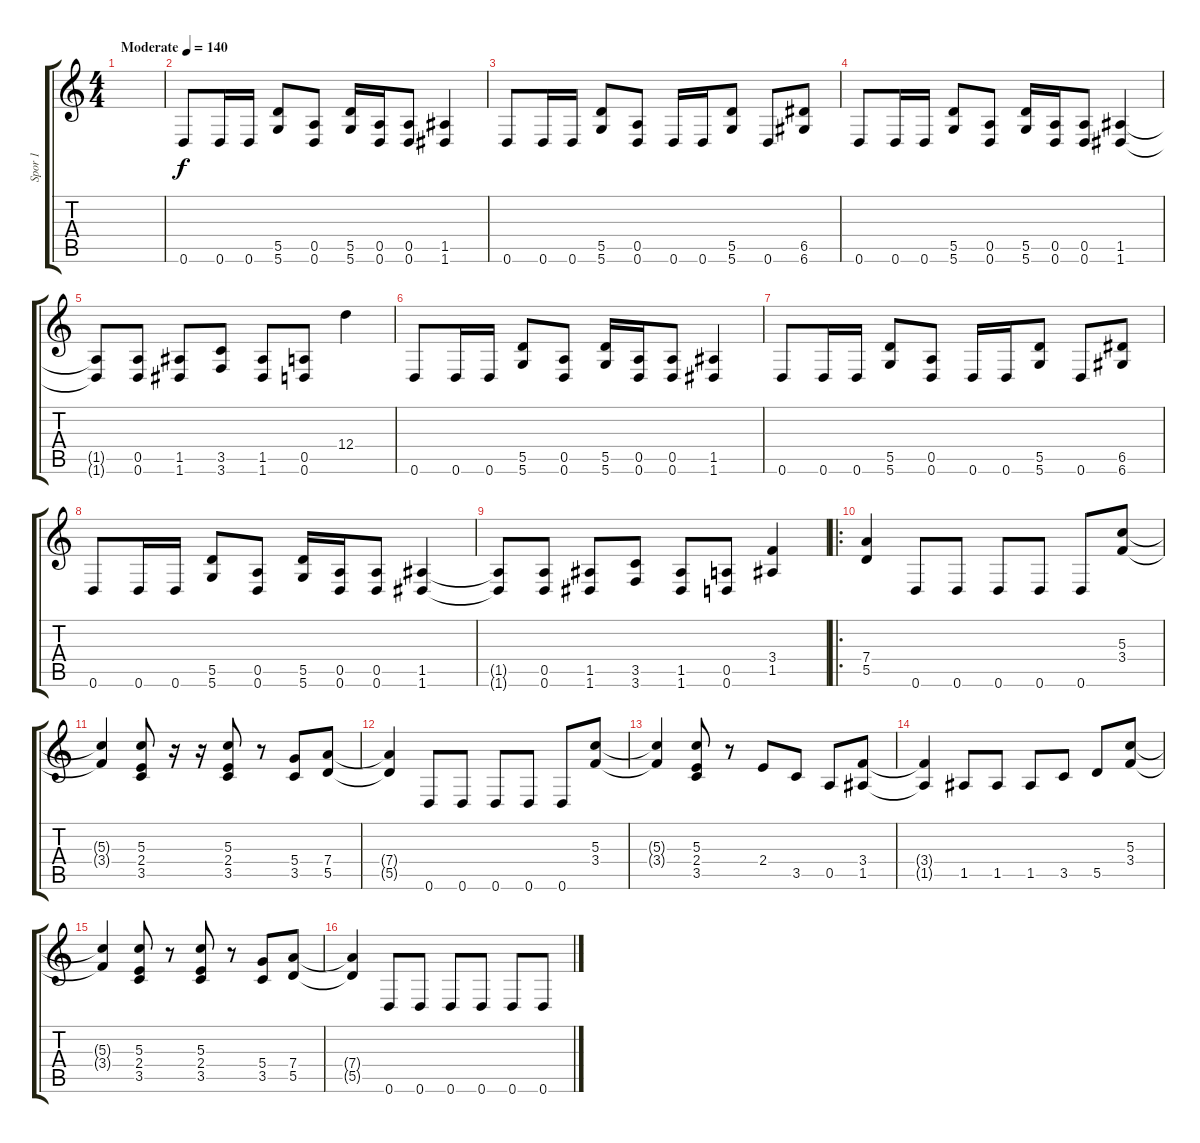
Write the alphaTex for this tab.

\track ("Spor 1" "Spor 1") {instrument distortionguitar}
\staff {score tabs}
\tuning (E4 B3 G3 D3 A2 D2) {hide}
\ts (4 4)
\tempo (140 "Moderate")
\clef g2
\ks c
|
0.6.8 0.6.16 0.6.16 (5.5 5.6).8 (0.5 0.6).8 (5.5 5.6).16 (0.5 0.6).16 (0.5 0.6).8 (1.5 1.6).4 |
0.6.8 0.6.16 0.6.16 (5.5 5.6).8 (0.5 0.6).8 0.6.16 0.6.16 (5.5 5.6).8 0.6.8 (6.5 6.6).8 |
0.6.8 0.6.16 0.6.16 (5.5 5.6).8 (0.5 0.6).8 (5.5 5.6).16 (0.5 0.6).16 (0.5 0.6).8 (1.5 1.6).4 |
(1.5{t} 1.6{t}).8 (0.5 0.6).8 (1.5 1.6).8 (3.5 3.6).8 (1.5 1.6).8 (0.5 0.6).8 12.4.4 |
0.6.8 0.6.16 0.6.16 (5.5 5.6).8 (0.5 0.6).8 (5.5 5.6).16 (0.5 0.6).16 (0.5 0.6).8 (1.5 1.6).4 |
0.6.8 0.6.16 0.6.16 (5.5 5.6).8 (0.5 0.6).8 0.6.16 0.6.16 (5.5 5.6).8 0.6.8 (6.5 6.6).8 |
0.6.8 0.6.16 0.6.16 (5.5 5.6).8 (0.5 0.6).8 (5.5 5.6).16 (0.5 0.6).16 (0.5 0.6).8 (1.5 1.6).4 |
(1.5{t} 1.6{t}).8 (0.5 0.6).8 (1.5 1.6).8 (3.5 3.6).8 (1.5 1.6).8 (0.5 0.6).8 (3.4 1.5).4 |
\ro
(7.4 5.5).4 0.6.8 0.6.8 0.6.8 0.6.8 0.6.8 (5.3 3.4).8 |
(5.3{t} 3.4{t}).4 (5.3 2.4 3.5).8 r.16 r.16 (5.3 2.4 3.5).8 r.8 (5.4 3.5).8 (7.4 5.5).8 |
(7.4{t} 5.5{t}).4 0.6.8 0.6.8 0.6.8 0.6.8 0.6.8 (5.3 3.4).8 |
(5.3{t} 3.4{t}).4 (5.3 2.4 3.5).8 r.8 2.4.8 3.5.8 0.5.8 (3.4 1.5).8 |
(3.4{t} 1.5{t}).4 1.5.8 1.5.8 1.5.8 3.5.8 5.5.8 (5.3 3.4).8 |
(5.3{t} 3.4{t}).4 (5.3 2.4 3.5).8 r.8 (5.3 2.4 3.5).8 r.8 (5.4 3.5).8 (7.4 5.5).8 |
(7.4{t} 5.5{t}).4 0.6.8 0.6.8 0.6.8 0.6.8 0.6.8 0.6.8
